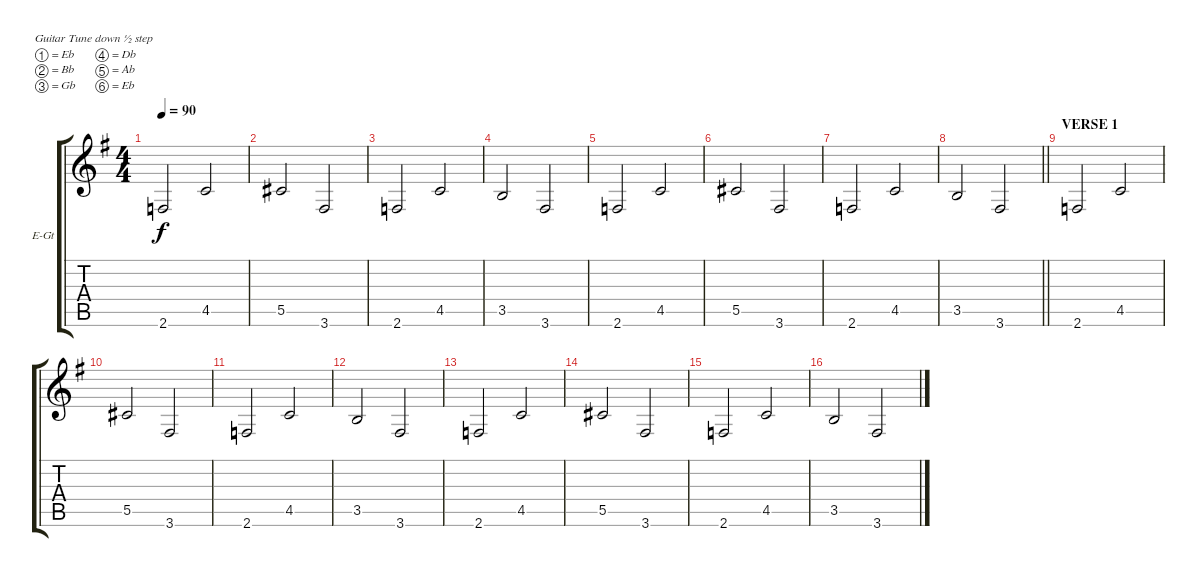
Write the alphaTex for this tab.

\bracketExtendMode groupsimilarinstruments
\firstSystemTrackNameOrientation horizontal
\otherSystemsTrackNameOrientation horizontal
\track ("Gtr - Rhythm" "E-Gt") {instrument overdrivenguitar}
\staff {score tabs}
\tuning (Eb4 Bb3 Gb3 Db3 Ab2 Eb2)
\ts (4 4)
\tempo 90
\clef g2
\ks eminor
2.6.2{dy f} 4.5.2 |
5.5.2 3.6.2 |
2.6.2 4.5.2 |
3.5.2 3.6.2 |
2.6.2 4.5.2 |
5.5.2 3.6.2 |
2.6.2 4.5.2 |
\barLineRight lightlight
3.5.2 3.6.2 |
\section ("" "VERSE 1")
2.6.2 4.5.2 |
5.5.2 3.6.2 |
2.6.2 4.5.2 |
3.5.2 3.6.2 |
2.6.2 4.5.2 |
5.5.2 3.6.2 |
2.6.2 4.5.2 |
3.5.2 3.6.2
